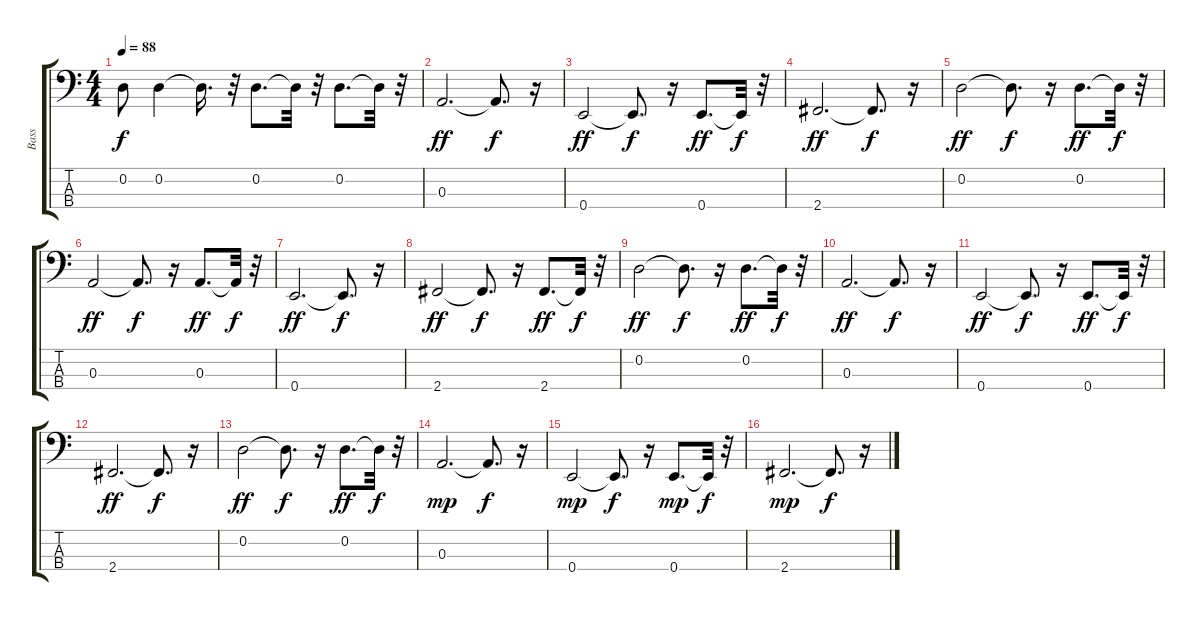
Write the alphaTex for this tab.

\track ("Bass" "Bass") {instrument electricbassfinger}
\staff {score tabs}
\tuning (G2 D2 A1 E1) {hide}
\ts (4 4)
\tempo 88
\clef f4
\ks c
0.2{t}.8{dy f} 0.2.4 0.2{t}.16{d} r.32 0.2.8{d} 0.2{t}.32 r.32 0.2.8{d} 0.2{t}.32 r.32 |
0.3.2{d dy ff volume 14} 0.3{t}.8{d dy f} r.16 |
0.4.2{dy ff} 0.4{t}.8{d dy f} r.16 0.4.8{d dy ff} 0.4{t}.32{dy f} r.32 |
2.4.2{d dy ff} 2.4{t}.8{d dy f} r.16 |
0.2.2{dy ff} 0.2{t}.8{d dy f} r.16 0.2.8{d dy ff} 0.2{t}.32{dy f} r.32 |
0.3.2{dy ff} 0.3{t}.8{d dy f} r.16 0.3.8{d dy ff} 0.3{t}.32{dy f} r.32 |
0.4.2{d dy ff} 0.4{t}.8{d dy f} r.16 |
2.4.2{dy ff} 2.4{t}.8{d dy f} r.16 2.4.8{d dy ff} 2.4{t}.32{dy f} r.32 |
0.2.2{dy ff} 0.2{t}.8{d dy f} r.16 0.2.8{d dy ff} 0.2{t}.32{dy f} r.32 |
0.3.2{d dy ff} 0.3{t}.8{d dy f} r.16 |
0.4.2{dy ff} 0.4{t}.8{d dy f} r.16 0.4.8{d dy ff} 0.4{t}.32{dy f} r.32 |
2.4.2{d dy ff} 2.4{t}.8{d dy f} r.16 |
0.2.2{dy ff} 0.2{t}.8{d dy f} r.16 0.2.8{d dy ff} 0.2{t}.32{dy f} r.32 |
0.3.2{d dy mp volume 8} 0.3{t}.8{d dy f} r.16 |
0.4.2{dy mp} 0.4{t}.8{d dy f} r.16 0.4.8{d dy mp volume 8} 0.4{t}.32{dy f} r.32 |
2.4.2{d dy mp volume 8} 2.4{t}.8{d dy f} r.16
